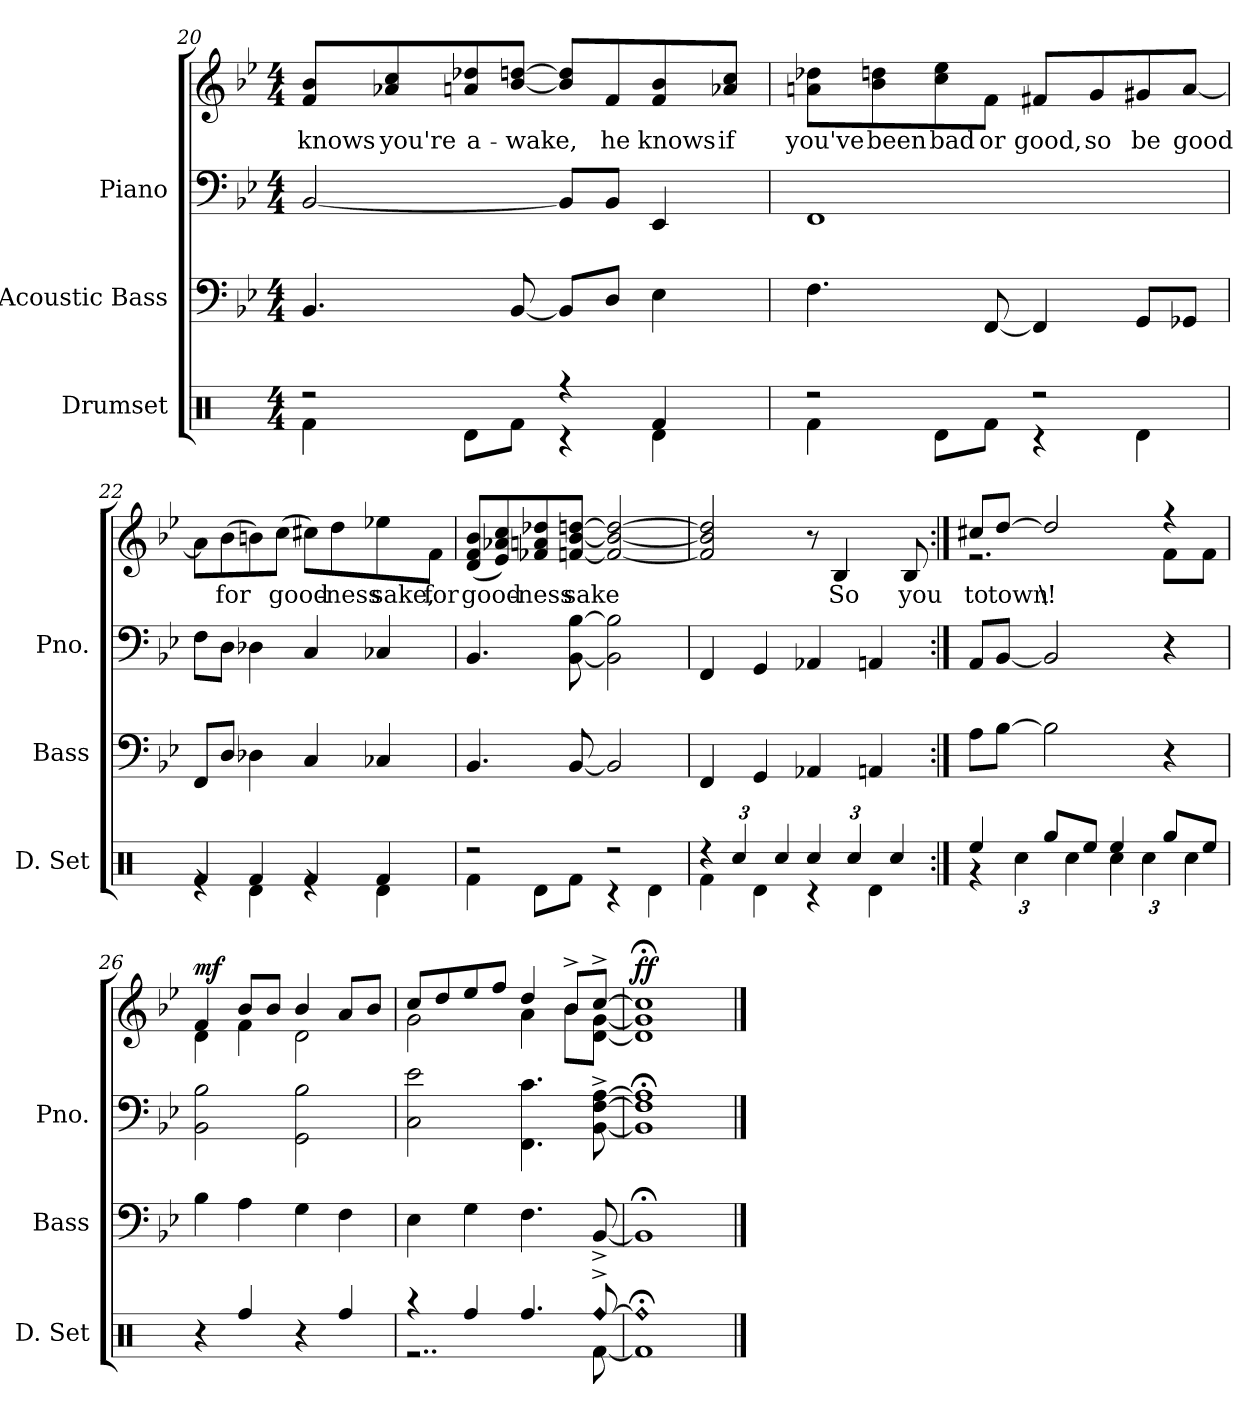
**kern	**kern	**kern	**kern	**text	**dynam
*part3	*part2	*part1	*part1	*part1	*part1
*staff4	*staff3	*staff2	*staff1	*staff1	*staff1/2
*I"Drumset	*I"Acoustic Bass	*I"Piano	*	*	*
*I'D. Set	*I'Bass	*I'Pno.	*	*	*
!!LO:LB:g=z
*clefX	*clefF4	*clefF4	*clefG2	*	*
*	*ITrd7c12	*	*	*	*
*k[]	*k[b-e-]	*k[b-e-]	*k[b-e-]	*	*
*M4/4	*M4/4	*M4/4	*M4/4	*	*
=20	=20	=20	=20	=20	=20
*^	*	*	*	*	*
!	!	!	!	!	!LO:LY:b	!
2r	4Rf\	4.BBB-/	[2BB-/	8f/ 8b-/L	knows	.
!	!	!	!	!	!LO:LY:b	!
.	.	.	.	8a-X/ 8cc/	you're	.
!	!	!	!	!	!LO:LY:b	!
.	8Rd\L	.	.	8an/ 8dd-X/	a-	.
!	!	!	!	!	!LO:LY:b	!
.	8Rf\J	[8BBB-/	.	[8b-/ [8ddn/J	-wake,	.
4r	4r	8BBB-/L]	8BB-/L]	8b-/] 8dd/]L	.	.
!	!	!	!	!	!LO:LY:b	!
.	.	8DD/J	8BB-/J	8f/	he	.
!	!	!	!	!	!LO:LY:b	!
4Rf/	4Rd\	4EE-\	4EE-/	8f/ 8b-/	knows	.
!	!	!	!	!	!LO:LY:b	!
.	.	.	.	8a-X/ 8cc/J	if	.
=21	=21	=21	=21	=21	=21	=21
!	!	!	!	!	!LO:LY:b	!
2r	4Rf\	4.FF\	1FF	8an\ 8dd-X\L	you've	.
!	!	!	!	!	!LO:LY:b	!
.	.	.	.	8b-\ 8ddn\	been	.
!	!	!	!	!	!LO:LY:b	!
.	8Rd\L	.	.	8cc\ 8ee-\	bad	.
!	!	!	!	!	!LO:LY:b	!
.	8Rf\J	[8FFF/	.	8f\J	or	.
!	!	!	!	!	!LO:LY:b	!
2r	4r	4FFF/]	.	8f#X/L	good,	.
!	!	!	!	!	!LO:LY:b	!
.	.	.	.	8g/	so	.
!	!	!	!	!	!LO:LY:b	!
.	4Rd\	8GGG/L	.	8g#X/	be	.
!	!	!	!	!	!LO:LY:b	!
.	.	8GGG-X/J	.	[8a/J	good	.
!!LO:LB:g=z
=22	=22	=22	=22	=22	=22	=22
4Rf/	4re	8FFF/L	8F\L	8a\L]	.	.
!	!	!	!	!	!LO:LY:b	!
.	.	8DD/J	8D\J	(>8b-\	for	.
4Rf/	4Rd\	4DD-X\	4D-X\	8bn\)	.	.
!	!	!	!	!	!LO:LY:b	!
.	.	.	.	(>8cc\J	good-	.
4Rf/	4re	4CC/	4C/	8cc#X\L)	.	.
!	!	!	!	!	!LO:LY:b	!
.	.	.	.	8dd\	-ness	.
!	!	!	!	!	!LO:LY:b	!
4Rf/	4Rd\	4CC-X/	4C-X/	8ee-X\	sake,	.
!	!	!	!	!	!LO:LY:b	!
.	.	.	.	8f\J	for	.
=23	=23	=23	=23	=23	=23	=23
!	!	!	!	!	!LO:LY:b	!
2r	4Rf\	4.BBB-/	4.BB-/	(<8d/ 8f/ 8b-/L	good-	.
.	.	.	.	8e-/ 8a-X/ 8cc/)	.	.
!	!	!	!	!	!LO:LY:b	!
.	8Rd\L	.	.	8f-X/ 8an/ 8dd-X/	-ness	.
!	!	!	!	!	!LO:LY:b	!
.	8Rf\J	[8BBB-/	[8BB-\ [8B-\	[8fn/ [8b-/ [8ddn/J	sake	.
2r	4r	2BBB-/]	2BB-\] 2B-\]	2f/_ 2b-/_ 2dd/_	.	.
.	4Rd\	.	.	.	.	.
=24	=24	=24	=24	=24	=24	=24
*Xbrackettup	*	*	*	*	*	*
6r	4Rf\	4FFF/	4FF/	2f/] 2b-/] 2dd/]	.	.
6Rcc/	.	.	.	.	.	.
.	4Rd\	4GGG/	4GG/	.	.	.
6Rcc/	.	.	.	.	.	.
6Rcc/	4r	4AAA-X/	4AA-X/	8r	.	.
!	!	!	!	!	!LO:LY:b	!
.	.	.	.	4B-/	So	.
6Rcc/	.	.	.	.	.	.
.	4Rd\	4AAAn/	4AAn/	.	.	.
6Rcc/	.	.	.	.	.	.
!	!	!	!	!	!LO:LY:b	!
.	.	.	.	8B-/	you	.
=25:|!	=25:|!	=25:|!	=25:|!	=25:|!	=25:|!	=25:|!
!	!	!	!	!	!LO:LY:b	!
*	*	*	*	*^	*	*
4Ree/	6r	8AA\L	8AA/L	8cc#X/L	2.r	to	.
!	!	!	!	!	!	!LO:LY:b	!
.	.	[8BB-\J	[8BB-/J	[8dd/J	.	town	.
.	6Rcc\	.	.	.	.	.	.
!	!	!	!	!	!	!LO:LY:b	!
8Rgg/L	.	2BB-\]	2BB-/]	2dd/]	.	\!	.
.	6Rcc\	.	.	.	.	.	.
8Ree/J	.	.	.	.	.	.	.
4Ree/	6Rcc\	.	.	.	.	.	.
.	6Rcc\	.	.	.	.	.	.
8Rgg/L	.	4r	4r	4r	8f\L	.	.
.	6Rcc\	.	.	.	.	.	.
8Ree/J	.	.	.	.	8f\J	.	.
*v	*v	*	*	*	*	*	*
!!LO:PB:g=z	!!
=26	=26	=26	=26	=26	=26	=26
!	!	!	!	!	!	!LO:DY:b=2
4r	4BB-\	2BB-\ 2B-\	4f/	4d\	.	mf
4Rff/	4AA\	.	8b-/L	4f\	.	.
.	.	.	8b-/J	.	.	.
4r	4GG\	2GG\ 2B-\	4b-/	2d\	.	.
4Rff/	4FF\	.	8a/L	.	.	.
.	.	.	8b-/J	.	.	.
=27	=27	=27	=27	=27	=27	=27
*^	*	*	*	*	*	*
4r	2..r	4EE-\	2C\ 2e-\	8cc/L	2g\	.	.
.	.	.	.	8dd/	.	.	.
4Rff/	.	4GG\	.	8ee-/	.	.	.
.	.	.	.	8ff/J	.	.	.
4.Rff/	.	4.FF\	4.FF\ 4.c\	4dd/	4a\	.	.
.	.	.	.	8b-^/L	8b-\L	.	.
!LO:N:head=diamond	!	!	!	!	!	!	!
[8Rff^/	[8Rf\	[8BBB-^/	[8BB-\^ [8F\^ [8A\^	[8cc^/J	[8d\ [8g\J	.	.
=28	=28	=28	=28	=28	=28	=28	=28
!LO:N:head=diamond	!	!	!	!	!	!	!LO:DY:b=2
1Rff;<]	1Rf]	1BBB-;<]	1BB-];< 1F];< 1A];<	1cc;<]	1d] 1g]	.	ff
*v	*v	*	*	*v	*v	*	*
==	==	==	==	==	==
*-	*-	*-	*-	*-	*-
